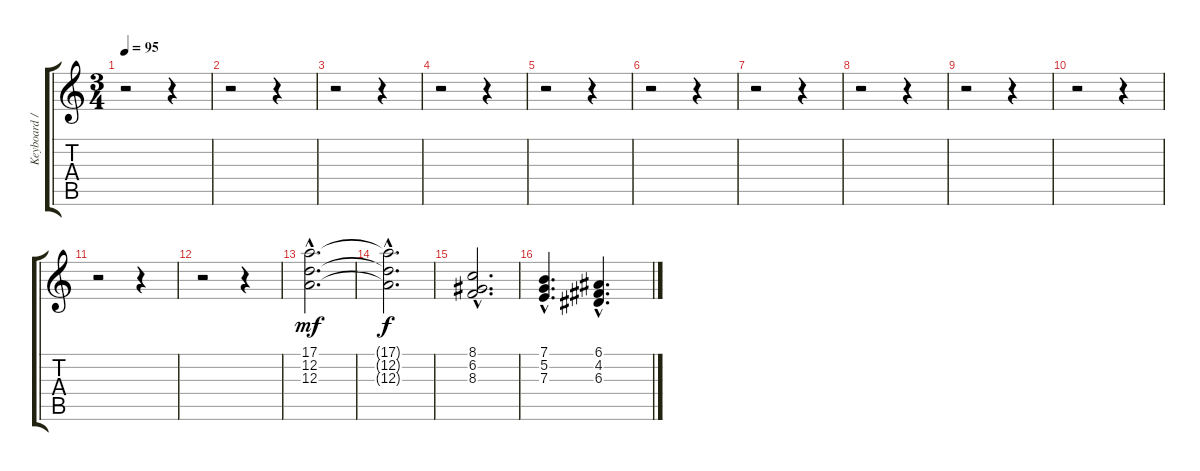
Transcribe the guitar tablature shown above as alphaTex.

\track ("Keyboard / Flute" "Keyboard /") {instrument pad8sweep}
\staff {score tabs}
\tuning (E4 D4 A3 D3 A2 D2) {hide}
\ts (3 4)
\tempo 95
\clef g2
\ks c
r.2{dy mf} r.4 |
r.2 r.4 |
r.2 r.4 |
r.2 r.4 |
\section ("" "")
r.2 r.4 |
r.2 r.4 |
r.2 r.4 |
r.2 r.4 |
r.2 r.4 |
r.2 r.4 |
r.2 r.4 |
r.2 r.4 |
\section ("" "")
(17.1{hac} 12.2{hac} 12.3{hac}).2{d} |
(17.1{hac t} 12.2{hac t} 12.3{hac t}).2{d dy f} |
(8.1{hac} 6.2{hac} 8.3{hac}).2{d} |
(7.1{hac} 5.2{hac} 7.3{hac}).4{d} (6.1{hac} 4.2{hac} 6.3{hac}).4{d}
